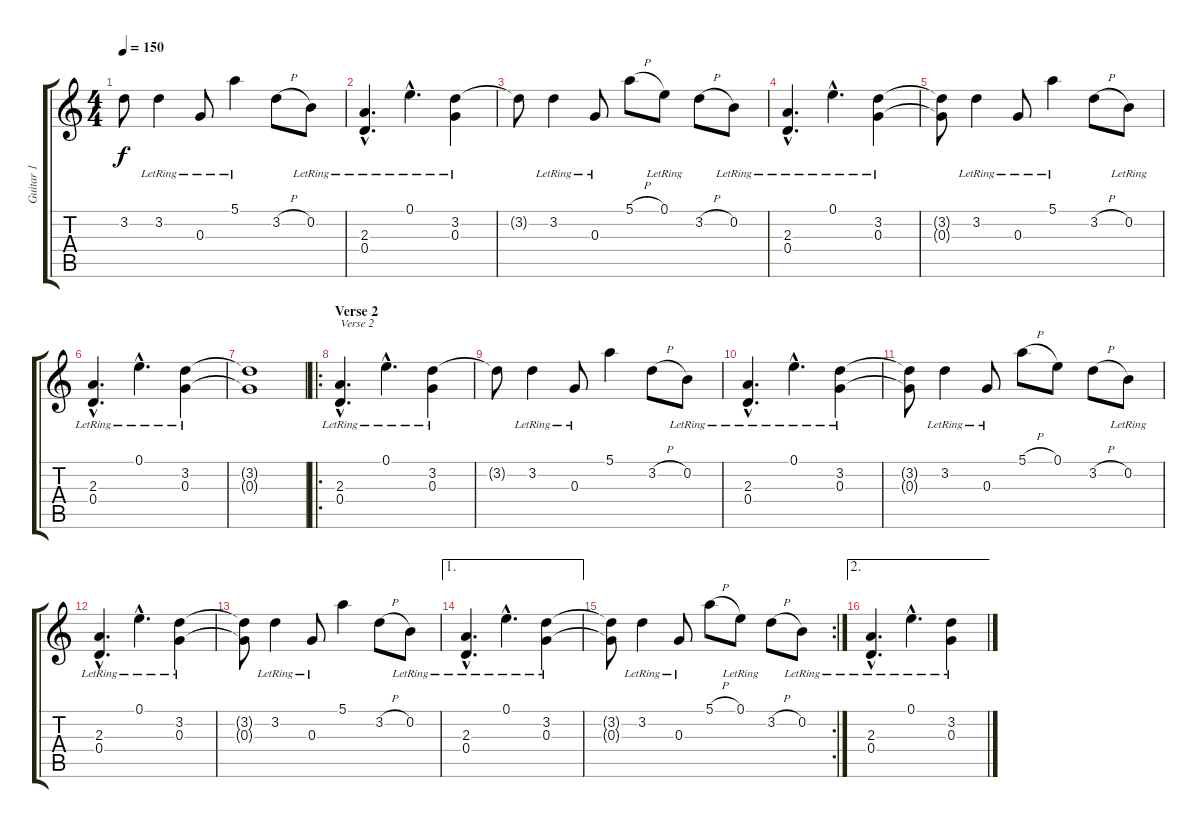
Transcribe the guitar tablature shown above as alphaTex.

\track ("Guitar 1" "Guitar 1") {instrument electricguitarjazz}
\staff {score tabs}
\tuning (E4 B3 G3 D3 A2 E2) {hide}
\ts (4 4)
\tempo 150
\clef g2
\ks c
3.2{t}.8{dy f} 3.2{lr}.4 0.3{lr}.8 5.1{lr}.4 3.2{h}.8 0.2{lr}.8 |
(2.3{hac lr} 0.4{hac lr}).4{d} 0.1{hac lr}.4{d} (3.2{lr} 0.3{lr}).4 |
3.2{t}.8 3.2{lr}.4 0.3{lr}.8 5.1{h}.8 0.1{lr}.8 3.2{h}.8 0.2{lr}.8 |
(2.3{hac lr} 0.4{hac lr}).4{d} 0.1{hac lr}.4{d} (3.2{lr} 0.3{lr}).4 |
(3.2{t} 0.3{t}).8 3.2{lr}.4 0.3{lr}.8 5.1{lr}.4 3.2{h}.8 0.2{lr}.8 |
(2.3{hac lr} 0.4{hac lr}).4{d} 0.1{hac lr}.4{d} (3.2{lr} 0.3{lr}).4 |
(3.2{t} 0.3{t}).1 |
\ro
\section ("" "Verse 2")
(2.3{hac lr} 0.4{hac lr}).4{d txt "Verse 2"} 0.1{hac lr}.4{d} (3.2{lr} 0.3{lr}).4 |
3.2{t}.8 3.2{lr}.4 0.3{lr}.8 5.1.4 3.2{h}.8 0.2{lr}.8 |
(2.3{hac lr} 0.4{hac lr}).4{d} 0.1{hac lr}.4{d} (3.2{lr} 0.3{lr}).4 |
(3.2{t} 0.3{t}).8 3.2{lr}.4 0.3{lr}.8 5.1{h}.8 0.1.8 3.2{h}.8 0.2{lr}.8 |
(2.3{hac lr} 0.4{hac lr}).4{d} 0.1{hac lr}.4{d} (3.2{lr} 0.3{lr}).4 |
(3.2{t} 0.3{t}).8 3.2{lr}.4 0.3{lr}.8 5.1.4 3.2{h}.8 0.2{lr}.8 |
\ae 1
(2.3{hac lr} 0.4{hac lr}).4{d} 0.1{hac lr}.4{d} (3.2{lr} 0.3{lr}).4 |
\rc 2
(3.2{t} 0.3{t}).8 3.2{lr}.4 0.3{lr}.8 5.1{h}.8 0.1{lr}.8 3.2{h}.8 0.2{lr}.8 |
\ae 2
(2.3{hac lr} 0.4{hac lr}).4{d} 0.1{hac lr}.4{d} (3.2{lr} 0.3{lr}).4
